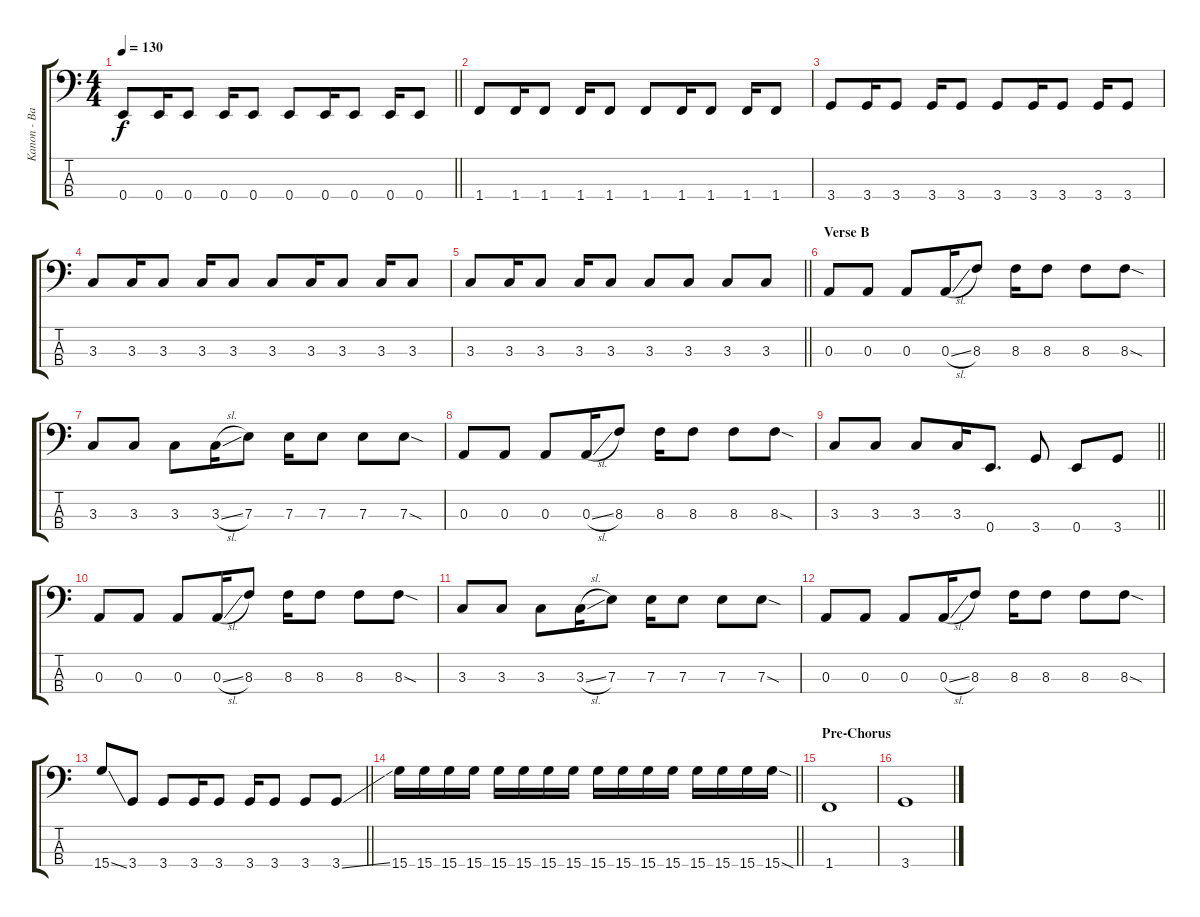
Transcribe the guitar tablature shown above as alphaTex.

\track ("Kanon - Bass" "Kanon - Ba") {instrument electricbassfinger}
\staff {score tabs}
\tuning (G2 D2 A1 E1) {hide}
\ts (4 4)
\tempo 130
\clef f4
\barLineRight lightlight
\ks c
0.4.8{dy f} 0.4.16 0.4.8 0.4.16 0.4.8 0.4.8 0.4.16 0.4.8 0.4.16 0.4.8 |
1.4.8 1.4.16 1.4.8 1.4.16 1.4.8 1.4.8 1.4.16 1.4.8 1.4.16 1.4.8 |
3.4.8 3.4.16 3.4.8 3.4.16 3.4.8 3.4.8 3.4.16 3.4.8 3.4.16 3.4.8 |
3.3.8 3.3.16 3.3.8 3.3.16 3.3.8 3.3.8 3.3.16 3.3.8 3.3.16 3.3.8 |
\barLineRight lightlight
3.3.8 3.3.16 3.3.8 3.3.16 3.3.8 3.3.8 3.3.8 3.3.8 3.3.8 |
\section ("" "Verse B")
0.3.8 0.3.8 0.3.8 0.3{sl}.16 8.3.8 8.3.16 8.3.8 8.3.8 8.3{sod}.8 |
3.3.8 3.3.8 3.3.8 3.3{sl}.16 7.3.8 7.3.16 7.3.8 7.3.8 7.3{sod}.8 |
0.3.8 0.3.8 0.3.8 0.3{sl}.16 8.3.8 8.3.16 8.3.8 8.3.8 8.3{sod}.8 |
\barLineRight lightlight
3.3.8 3.3.8 3.3.8 3.3.16 0.4.8{d} 3.4.8 0.4.8 3.4.8 |
0.3.8 0.3.8 0.3.8 0.3{sl}.16 8.3.8 8.3.16 8.3.8 8.3.8 8.3{sod}.8 |
3.3.8 3.3.8 3.3.8 3.3{sl}.16 7.3.8 7.3.16 7.3.8 7.3.8 7.3{sod}.8 |
0.3.8 0.3.8 0.3.8 0.3{sl}.16 8.3.8 8.3.16 8.3.8 8.3.8 8.3{sod}.8 |
\barLineRight lightlight
15.4{ss}.8 3.4.8 3.4.8 3.4.16 3.4.8 3.4.16 3.4.8 3.4.8 3.4{ss}.8 |
\barLineRight lightlight
15.4.16 15.4.16 15.4.16 15.4.16 15.4.16 15.4.16 15.4.16 15.4.16 15.4.16 15.4.16 15.4.16 15.4.16 15.4.16 15.4.16 15.4.16 15.4{sod}.16 |
\section ("" "Pre-Chorus")
1.4.1 |
3.4.1
